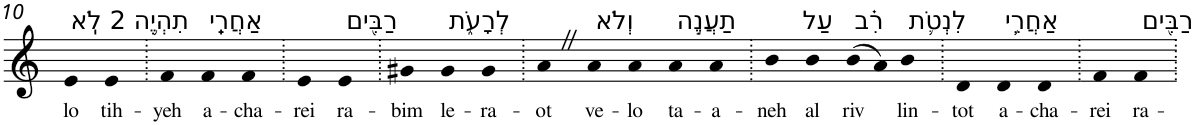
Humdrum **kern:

**kern	**text
*part1	*part1
*staff1	*staff1
*I"Piano	*
*I'Pno	*
!!LO:PB:g=z
*clefG2	*
*k[]	*
=10	=10
!LO:TX:a:t=2 לֹֽא	!
!	!LO:LY:b
4e	lo
!LO:TX:a:t=תִהְיֶ֥ה	!
!	!LO:LY:b
4e	tih-
=11.	=11.
!	!LO:LY:b
4f	-yeh
!LO:TX:a:t=אַחֲרֵֽי	!
!	!LO:LY:b
4f	a-
!	!LO:LY:b
4f	-cha-
=12.	=12.
!	!LO:LY:b
4e	-rei
!LO:TX:a:t=רַבִּ֖ים	!
!	!LO:LY:b
4e	ra-
=13.	=13.
!	!LO:LY:b
4g#X	-bim
!LO:TX:a:t=לְרָעֹ֑ת	!
!	!LO:LY:b
4g#	le-
!	!LO:LY:b
4g#	-ra-
=14.	=14.
!	!LO:LY:b
4aZ	-ot
!LO:TX:a:t=וְלֹא	!
!	!LO:LY:b
4a	ve-
!	!LO:LY:b
4a	-lo
!LO:TX:a:t=תַעֲנֶ֣ה	!
!	!LO:LY:b
4a	ta-
!	!LO:LY:b
4a	-a-
=15.	=15.
!	!LO:LY:b
4b	-neh
!LO:TX:a:t=עַל	!
!	!LO:LY:b
4b	al
!LO:TX:a:t=רִ֗ב	!
!	!LO:LY:b
(>8b	riv
8a)	.
!LO:TX:a:t=לִנְטֹ֛ת	!
!	!LO:LY:b
4b	lin-
=16.	=16.
!	!LO:LY:b
4d	-tot
!LO:TX:a:t=אַחֲרֵ֥י	!
!	!LO:LY:b
4d	a-
!	!LO:LY:b
4d	-cha-
=17.	=17.
!	!LO:LY:b
4f	-rei
!LO:TX:a:t=רַבִּ֖ים	!
!	!LO:LY:b
4f	ra-
=.	=.
*-	*-
